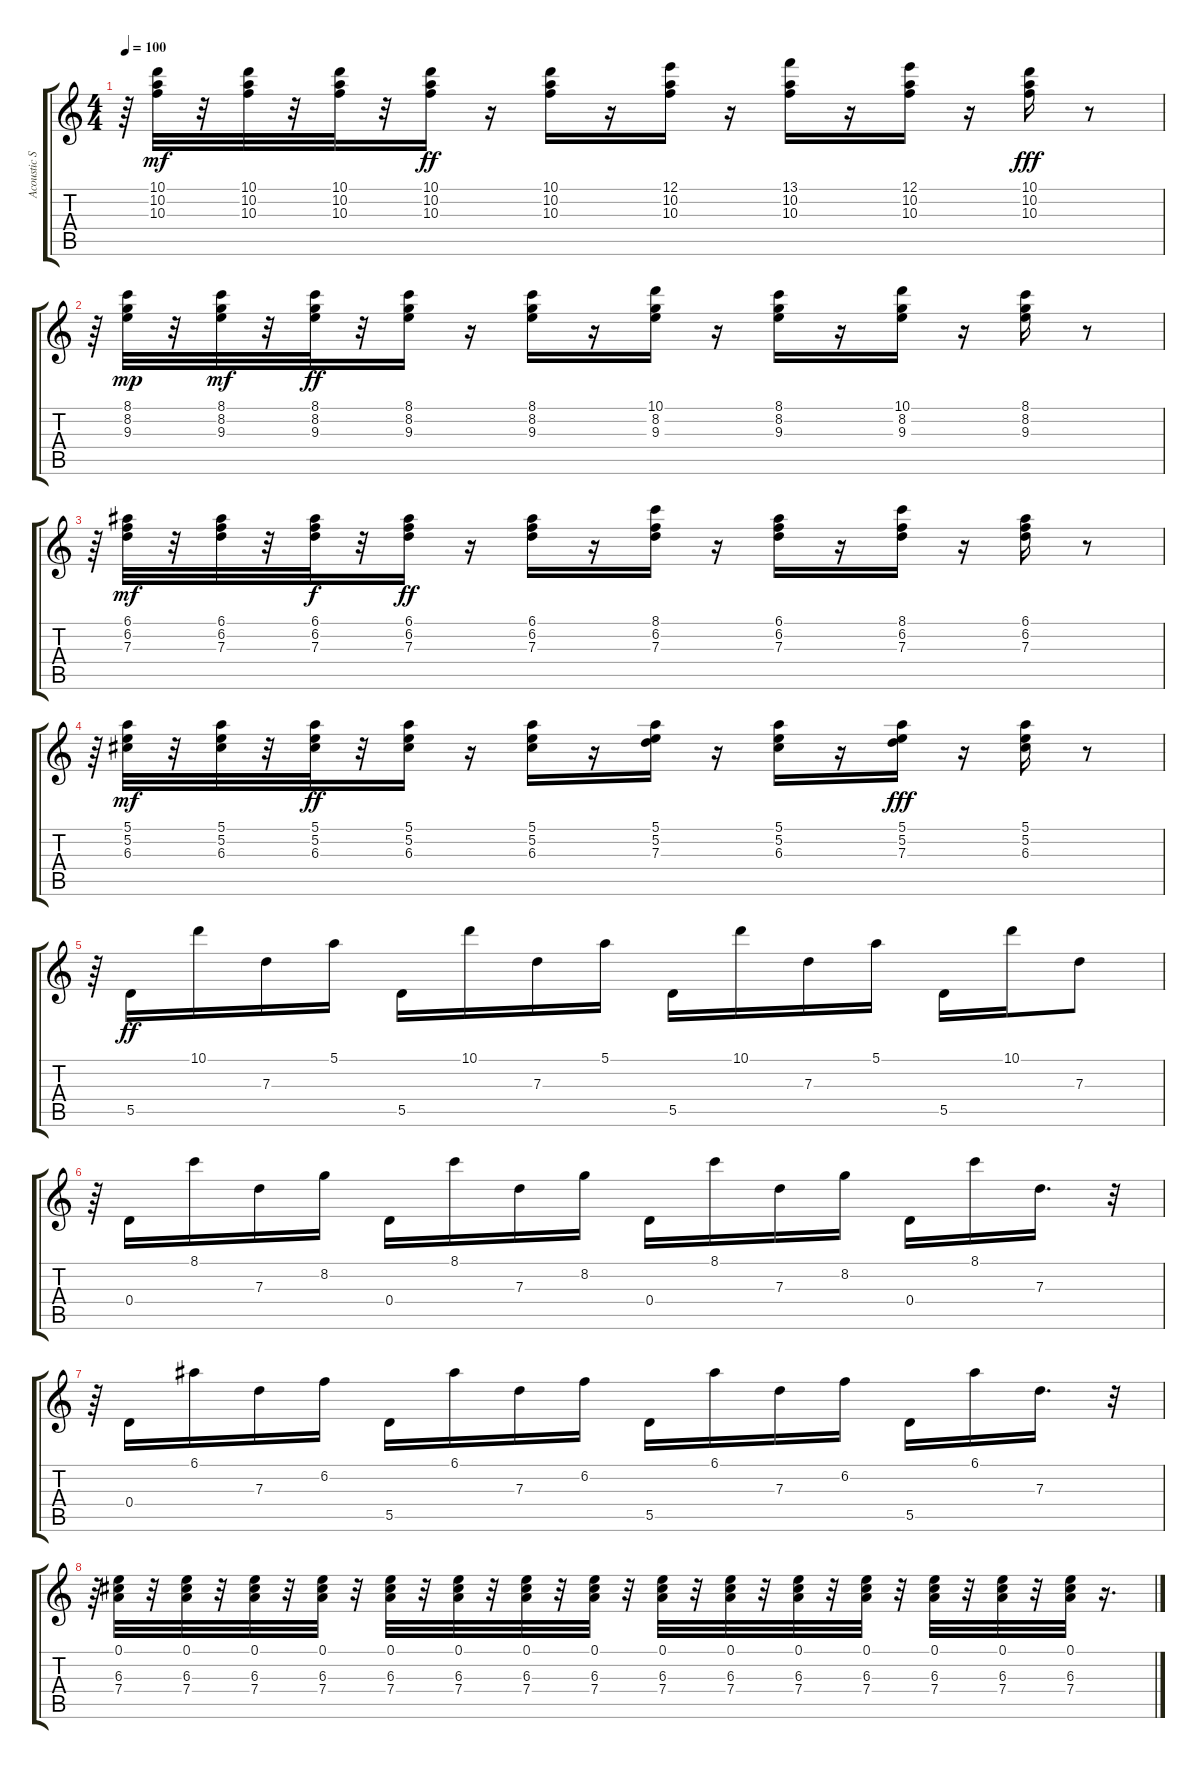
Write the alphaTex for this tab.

\track ("Acoustic Steel (left)" "Acoustic S") {instrument acousticguitarsteel}
\staff {score tabs}
\tuning (E4 B3 G3 D3 A2 E2) {hide}
\ts (4 4)
\tempo 100
\clef g2
\ks c
r.64{dy fff} (10.1 10.2 10.3).32{dy mf} r.32 (10.1 10.2 10.3).32 r.32 (10.1 10.2 10.3).32 r.32 (10.1 10.2 10.3).16{dy ff} r.16 (10.1 10.2 10.3).16 r.16 (12.1 10.2 10.3).16 r.16 (13.1 10.2 10.3).16 r.16 (12.1 10.2 10.3).16 r.16 (10.1 10.2 10.3).16{dy fff} r.8 |
r.64 (8.1 8.2 9.3).32{dy mp} r.32 (8.1 8.2 9.3).32{dy mf} r.32 (8.1 8.2 9.3).32{dy ff} r.32 (8.1 8.2 9.3).16 r.16 (8.1 8.2 9.3).16 r.16 (10.1 8.2 9.3).16 r.16 (8.1 8.2 9.3).16 r.16 (10.1 8.2 9.3).16 r.16 (8.1 8.2 9.3).16 r.8 |
r.64 (6.1 6.2 7.3).32{dy mf} r.32 (6.1 6.2 7.3).32 r.32 (6.1 6.2 7.3).32{dy f} r.32 (6.1 6.2 7.3).16{dy ff} r.16 (6.1 6.2 7.3).16 r.16 (8.1 6.2 7.3).16 r.16 (6.1 6.2 7.3).16 r.16 (8.1 6.2 7.3).16 r.16 (6.1 6.2 7.3).16 r.8 |
r.64 (5.1 5.2 6.3).32{dy mf} r.32 (5.1 5.2 6.3).32 r.32 (5.1 5.2 6.3).32{dy ff} r.32 (5.1 5.2 6.3).16 r.16 (5.1 5.2 6.3).16 r.16 (5.1 5.2 7.3).16 r.16 (5.1 5.2 6.3).16 r.16 (5.1 5.2 7.3).16{dy fff} r.16 (5.1 5.2 6.3).16 r.8 |
r.64 5.5.16{dy ff} 10.1.16 7.3.16 5.1.16 5.5.16 10.1.16 7.3.16 5.1.16 5.5.16 10.1.16 7.3.16 5.1.16 5.5.16 10.1.16 7.3.8 |
r.64 0.4.16 8.1.16 7.3.16 8.2.16 0.4.16 8.1.16 7.3.16 8.2.16 0.4.16 8.1.16 7.3.16 8.2.16 0.4.16 8.1.16 7.3.16{d} r.32 |
r.64 0.4.16 6.1.16 7.3.16 6.2.16 5.5.16 6.1.16 7.3.16 6.2.16 5.5.16 6.1.16 7.3.16 6.2.16 5.5.16 6.1.16 7.3.16{d} r.32 |
r.64 (0.1 6.3 7.4).32 r.32 (0.1 6.3 7.4).32 r.32 (0.1 6.3 7.4).32 r.32 (0.1 6.3 7.4).32 r.32 (0.1 6.3 7.4).32 r.32 (0.1 6.3 7.4).32 r.32 (0.1 6.3 7.4).32 r.32 (0.1 6.3 7.4).32 r.32 (0.1 6.3 7.4).32 r.32 (0.1 6.3 7.4).32 r.32 (0.1 6.3 7.4).32 r.32 (0.1 6.3 7.4).32 r.32 (0.1 6.3 7.4).32 r.32 (0.1 6.3 7.4).32 r.32 (0.1 6.3 7.4).32 r.16{d}
